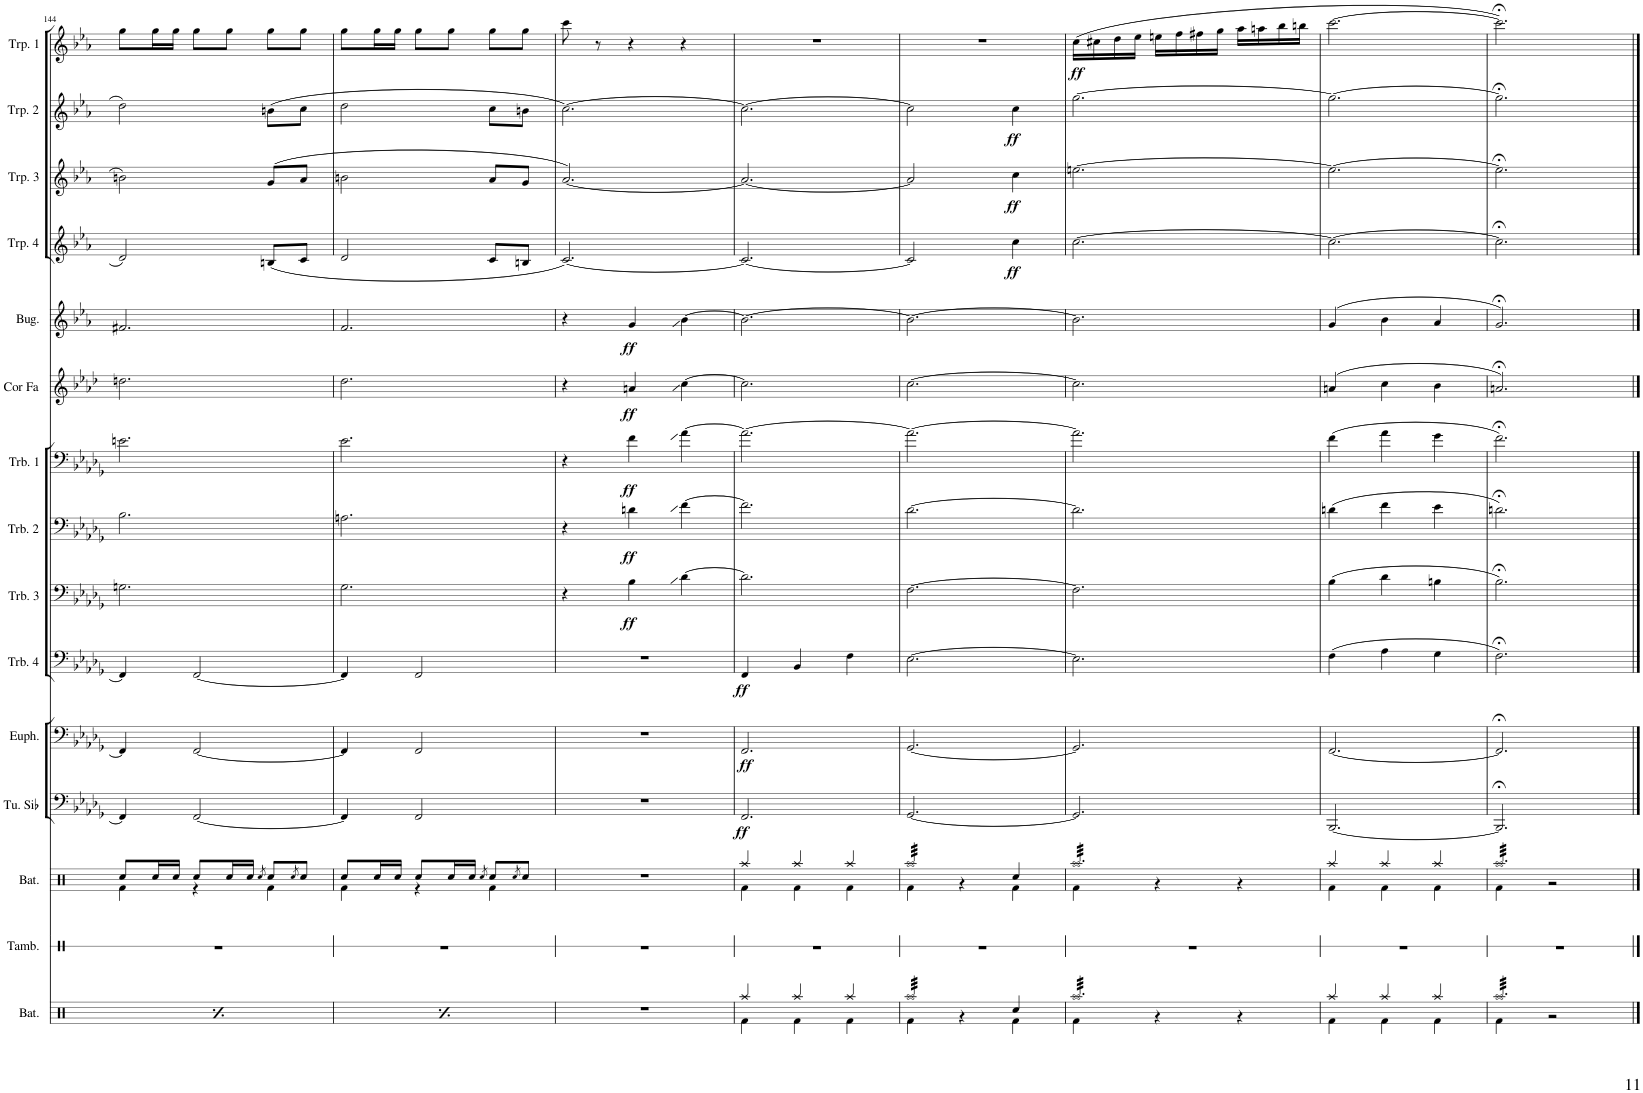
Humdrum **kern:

**kern	**kern	**kern	**kern	**dynam	**kern	**dynam	**kern	**dynam	**kern	**dynam	**kern	**dynam	**kern	**dynam	**kern	**dynam	**kern	**dynam	**kern	**dynam	**kern	**dynam	**kern	**dynam	**kern	**dynam
*part15	*part14	*part13	*part12	*part12	*part11	*part11	*part10	*part10	*part9	*part9	*part8	*part8	*part7	*part7	*part6	*part6	*part5	*part5	*part4	*part4	*part3	*part3	*part2	*part2	*part1	*part1
*staff15	*staff14	*staff13	*staff12	*staff12	*staff11	*staff11	*staff10	*staff10	*staff9	*staff9	*staff8	*staff8	*staff7	*staff7	*staff6	*staff6	*staff5	*staff5	*staff4	*staff4	*staff3	*staff3	*staff2	*staff2	*staff1	*staff1
*I"Batterie	*I"Tambourin	*I"Batterie	*I"Tuba en Sib	*	*I"Euphonium	*	*I"Trombone 4	*	*I"Trombone 3	*	*I"Trombone 2	*	*I"Trombone 1	*	*I"Cor en Fa	*	*I"Bugle	*	*I"Trompette 4	*	*I"Trompette 3	*	*I"Trompette 2	*	*I"Trompette 1	*
*I'Bat.	*I'Tamb.	*I'Bat.	*I'Tu. Sib	*	*I'Euph.	*	*I'Trb. 4	*	*I'Trb. 3	*	*I'Trb. 2	*	*I'Trb. 1	*	*I'Cor Fa	*	*I'Bug.	*	*I'Trp. 4	*	*I'Trp. 3	*	*I'Trp. 2	*	*I'Trp. 1	*
!!LO:PB:g=z
*clefX	*clefX	*clefX	*clefF4	*	*clefF4	*	*clefF4	*	*clefF4	*	*clefF4	*	*clefF4	*	*clefG2	*	*clefG2	*	*clefG2	*	*clefG2	*	*clefG2	*	*clefG2	*
*	*	*	*	*	*	*	*	*	*	*	*	*	*	*	*Trd4c7	*	*Trd1c2	*	*Trd1c2	*	*Trd1c2	*	*Trd1c2	*	*Trd1c2	*
*k[]	*k[]	*k[]	*k[b-e-a-d-g-]	*	*k[b-e-a-d-g-]	*	*k[b-e-a-d-g-]	*	*k[b-e-a-d-g-]	*	*k[b-e-a-d-g-]	*	*k[b-e-a-d-g-]	*	*k[b-e-a-d-]	*	*k[b-e-a-]	*	*k[b-e-a-]	*	*k[b-e-a-]	*	*k[b-e-a-]	*	*k[b-e-a-]	*
*M3/4	*M3/4	*M3/4	*M3/4	*	*M3/4	*	*M3/4	*	*M3/4	*	*M3/4	*	*M3/4	*	*M3/4	*	*M3/4	*	*M3/4	*	*M3/4	*	*M3/4	*	*M3/4	*
=144	=144	=144	=144	=144	=144	=144	=144	=144	=144	=144	=144	=144	=144	=144	=144	=144	=144	=144	=144	=144	=144	=144	=144	=144	=144	=144
*^	*	*^	*	*	*	*	*	*	*	*	*	*	*	*	*	*	*	*	*	*	*	*	*	*	*	*
8Rcc/L	4Rf\	2.r	8Rcc/L	4Rf\	4FF/]	.	4FF/]	.	4FF/]	.	2.Gn\	.	2.B-\	.	2.en\	.	2.ddn\	.	2.f#X/	.	2d/	.	2bn\	.	2dd\	.	8gg\L	.
16Rcc/L	.	.	16Rcc/L	.	.	.	.	.	.	.	.	.	.	.	.	.	.	.	.	.	.	.	.	.	.	.	16gg\L	.
16Rcc/JJ	.	.	16Rcc/JJ	.	.	.	.	.	.	.	.	.	.	.	.	.	.	.	.	.	.	.	.	.	.	.	16gg\JJ	.
8Rcc/L	4r	.	8Rcc/L	4r	[2FF/	.	[2FF/	.	[2FF/	.	.	.	.	.	.	.	.	.	.	.	.	.	.	.	.	.	8gg\L	.
16Rcc/L	.	.	16Rcc/L	.	.	.	.	.	.	.	.	.	.	.	.	.	.	.	.	.	.	.	.	.	.	.	8gg\J	.
16Rcc/JJ	.	.	16Rcc/JJ	.	.	.	.	.	.	.	.	.	.	.	.	.	.	.	.	.	.	.	.	.	.	.	.	.
8qRcc/	.	.	8qRcc/	.	.	.	.	.	.	.	.	.	.	.	.	.	.	.	.	.	.	.	.	.	.	.	.	.
8Rcc/L	4Rf\	.	8Rcc/L	4Rf\	.	.	.	.	.	.	.	.	.	.	.	.	.	.	.	.	(8Bn/L	.	(8g/L	.	(8bn\L	.	8gg\L	.
8qRcc/	.	.	8qRcc/	.	.	.	.	.	.	.	.	.	.	.	.	.	.	.	.	.	.	.	.	.	.	.	.	.
8Rcc/J	.	.	8Rcc/J	.	.	.	.	.	.	.	.	.	.	.	.	.	.	.	.	.	8c/J	.	8a-/J	.	8cc\J	.	8gg\J	.
=145	=145	=145	=145	=145	=145	=145	=145	=145	=145	=145	=145	=145	=145	=145	=145	=145	=145	=145	=145	=145	=145	=145	=145	=145	=145	=145	=145	=145
8Rcc/L	4Rf\	2.r	8Rcc/L	4Rf\	4FF/]	.	4FF/]	.	4FF/]	.	2.G-\	.	2.An\	.	2.e-\	.	2.dd-\	.	2.f/	.	2d/	.	2bn\	.	2dd\	.	8gg\L	.
16Rcc/L	.	.	16Rcc/L	.	.	.	.	.	.	.	.	.	.	.	.	.	.	.	.	.	.	.	.	.	.	.	16gg\L	.
16Rcc/JJ	.	.	16Rcc/JJ	.	.	.	.	.	.	.	.	.	.	.	.	.	.	.	.	.	.	.	.	.	.	.	16gg\JJ	.
8Rcc/L	4r	.	8Rcc/L	4r	2FF/	.	2FF/	.	2FF/	.	.	.	.	.	.	.	.	.	.	.	.	.	.	.	.	.	8gg\L	.
16Rcc/L	.	.	16Rcc/L	.	.	.	.	.	.	.	.	.	.	.	.	.	.	.	.	.	.	.	.	.	.	.	8gg\J	.
16Rcc/JJ	.	.	16Rcc/JJ	.	.	.	.	.	.	.	.	.	.	.	.	.	.	.	.	.	.	.	.	.	.	.	.	.
8qRcc/	.	.	8qRcc/	.	.	.	.	.	.	.	.	.	.	.	.	.	.	.	.	.	.	.	.	.	.	.	.	.
8Rcc/L	4Rf\	.	8Rcc/L	4Rf\	.	.	.	.	.	.	.	.	.	.	.	.	.	.	.	.	8c/L	.	8a-/L	.	8cc\L	.	8gg\L	.
8qRcc/	.	.	8qRcc/	.	.	.	.	.	.	.	.	.	.	.	.	.	.	.	.	.	.	.	.	.	.	.	.	.
8Rcc/J	.	.	8Rcc/J	.	.	.	.	.	.	.	.	.	.	.	.	.	.	.	.	.	8Bn/J	.	8g/J	.	8bn\J	.	8gg\J	.
*v	*v	*	*v	*v	*	*	*	*	*	*	*	*	*	*	*	*	*	*	*	*	*	*	*	*	*	*	*	*
=146	=146	=146	=146	=146	=146	=146	=146	=146	=146	=146	=146	=146	=146	=146	=146	=146	=146	=146	=146	=146	=146	=146	=146	=146	=146	=146
2.r	2.r	2.r	2.r	.	2.r	.	2.r	.	4r	.	4r	.	4r	.	4r	.	4r	.	[2.c/)	.	[2.a-/)	.	[2.cc\)	.	8ccc\	.
.	.	.	.	.	.	.	.	.	.	.	.	.	.	.	.	.	.	.	.	.	.	.	.	.	8r	.
!	!	!	!	!	!	!	!	!	!	!LO:DY:b	!	!LO:DY:b	!	!LO:DY:b	!	!LO:DY:b	!	!LO:DY:b	!	!	!	!	!	!	!	!
.	.	.	.	.	.	.	.	.	4B-\	ff	4dn\	ff	4f\	ff	4an/	ff	4g/	ff	.	.	.	.	.	.	4r	.
.	.	.	.	.	.	.	.	.	[4d-\	.	[4f\	.	[4a-\	.	[4cc\	.	[4b-\	.	.	.	.	.	.	.	4r	.
=147	=147	=147	=147	=147	=147	=147	=147	=147	=147	=147	=147	=147	=147	=147	=147	=147	=147	=147	=147	=147	=147	=147	=147	=147	=147	=147
*^	*	*^	*	*	*	*	*	*	*	*	*	*	*	*	*	*	*	*	*	*	*	*	*	*	*	*
!	!	!	!	!	!	!LO:DY:b	!	!LO:DY:b	!	!LO:DY:b	!	!	!	!	!	!	!	!	!	!	!	!	!	!	!	!	!	!
4Raa/	4Rf\	2.r	4Raa/	4Rf\	2.FF/	ff	2.FF/	ff	4FF/	ff	2.d-\]	.	2.f\]	.	2.a-\_	.	2.cc\]	.	2.b-\_	.	2.c/_	.	2.a-/_	.	2.cc\_	.	2.r	.
4Raa/	4Rf\	.	4Raa/	4Rf\	.	.	.	.	4BB-/	.	.	.	.	.	.	.	.	.	.	.	.	.	.	.	.	.	.	.
4Raa/	4Rf\	.	4Raa/	4Rf\	.	.	.	.	4F\	.	.	.	.	.	.	.	.	.	.	.	.	.	.	.	.	.	.	.
=148	=148	=148	=148	=148	=148	=148	=148	=148	=148	=148	=148	=148	=148	=148	=148	=148	=148	=148	=148	=148	=148	=148	=148	=148	=148	=148	=148	=148
*tremolo	*	*	*	*	*	*	*	*	*	*	*	*	*	*	*	*	*	*	*	*	*	*	*	*	*	*	*	*
*	*	*	*tremolo	*	*	*	*	*	*	*	*	*	*	*	*	*	*	*	*	*	*	*	*	*	*	*	*	*
32Raa/LLL	4Rf\	2.r	32Raa/LLL	4Rf\	[2.GG-/	.	[2.GG-/	.	[2.E-\	.	[2.F\	.	[2.d-\	.	2.a-\_	.	[2.cc\	.	2.b-\_	.	2c/]	.	2a-/]	.	2cc\]	.	2.r	.
32Raa/	.	.	32Raa/	.	.	.	.	.	.	.	.	.	.	.	.	.	.	.	.	.	.	.	.	.	.	.	.	.
32Raa/	.	.	32Raa/	.	.	.	.	.	.	.	.	.	.	.	.	.	.	.	.	.	.	.	.	.	.	.	.	.
32Raa/	.	.	32Raa/	.	.	.	.	.	.	.	.	.	.	.	.	.	.	.	.	.	.	.	.	.	.	.	.	.
32Raa/	.	.	32Raa/	.	.	.	.	.	.	.	.	.	.	.	.	.	.	.	.	.	.	.	.	.	.	.	.	.
32Raa/	.	.	32Raa/	.	.	.	.	.	.	.	.	.	.	.	.	.	.	.	.	.	.	.	.	.	.	.	.	.
32Raa/	.	.	32Raa/	.	.	.	.	.	.	.	.	.	.	.	.	.	.	.	.	.	.	.	.	.	.	.	.	.
32Raa/	.	.	32Raa/	.	.	.	.	.	.	.	.	.	.	.	.	.	.	.	.	.	.	.	.	.	.	.	.	.
32Raa/	4r	.	32Raa/	4r	.	.	.	.	.	.	.	.	.	.	.	.	.	.	.	.	.	.	.	.	.	.	.	.
32Raa/	.	.	32Raa/	.	.	.	.	.	.	.	.	.	.	.	.	.	.	.	.	.	.	.	.	.	.	.	.	.
32Raa/	.	.	32Raa/	.	.	.	.	.	.	.	.	.	.	.	.	.	.	.	.	.	.	.	.	.	.	.	.	.
32Raa/	.	.	32Raa/	.	.	.	.	.	.	.	.	.	.	.	.	.	.	.	.	.	.	.	.	.	.	.	.	.
32Raa/	.	.	32Raa/	.	.	.	.	.	.	.	.	.	.	.	.	.	.	.	.	.	.	.	.	.	.	.	.	.
32Raa/	.	.	32Raa/	.	.	.	.	.	.	.	.	.	.	.	.	.	.	.	.	.	.	.	.	.	.	.	.	.
32Raa/	.	.	32Raa/	.	.	.	.	.	.	.	.	.	.	.	.	.	.	.	.	.	.	.	.	.	.	.	.	.
32Raa/JJJ	.	.	32Raa/JJJ	.	.	.	.	.	.	.	.	.	.	.	.	.	.	.	.	.	.	.	.	.	.	.	.	.
*	*	*	*Xtremolo	*	*	*	*	*	*	*	*	*	*	*	*	*	*	*	*	*	*	*	*	*	*	*	*	*
*Xtremolo	*	*	*	*	*	*	*	*	*	*	*	*	*	*	*	*	*	*	*	*	*	*	*	*	*	*	*	*
!	!	!	!	!	!	!	!	!	!	!	!	!	!	!	!	!	!	!	!	!	!	!LO:DY:b	!	!LO:DY:b	!	!LO:DY:b	!	!
4Rcc/	4Rf\	.	4Rcc/	4Rf\	.	.	.	.	.	.	.	.	.	.	.	.	.	.	.	.	4cc\	ff	4cc\	ff	4cc\	ff	.	.
=149	=149	=149	=149	=149	=149	=149	=149	=149	=149	=149	=149	=149	=149	=149	=149	=149	=149	=149	=149	=149	=149	=149	=149	=149	=149	=149	=149	=149
!	!	!	!	!	!	!	!	!	!	!	!	!	!	!	!	!	!	!	!	!	!	!	!	!	!	!	!	!LO:DY:b
*tremolo	*	*	*	*	*	*	*	*	*	*	*	*	*	*	*	*	*	*	*	*	*	*	*	*	*	*	*	*
*	*	*	*tremolo	*	*	*	*	*	*	*	*	*	*	*	*	*	*	*	*	*	*	*	*	*	*	*	*	*
32Raa/LLL	4Rf\	2.r	32Raa/LLL	4Rf\	2.GG-/]	.	2.GG-/]	.	2.E-\]	.	2.F\]	.	2.d-\]	.	2.a-\]	.	2.cc\]	.	2.b-\]	.	[2.cc\	.	[2.een\	.	[2.gg\	.	(16cc\LL	ff
32Raa/	.	.	32Raa/	.	.	.	.	.	.	.	.	.	.	.	.	.	.	.	.	.	.	.	.	.	.	.	.	.
32Raa/	.	.	32Raa/	.	.	.	.	.	.	.	.	.	.	.	.	.	.	.	.	.	.	.	.	.	.	.	16cc#X\	.
32Raa/	.	.	32Raa/	.	.	.	.	.	.	.	.	.	.	.	.	.	.	.	.	.	.	.	.	.	.	.	.	.
32Raa/	.	.	32Raa/	.	.	.	.	.	.	.	.	.	.	.	.	.	.	.	.	.	.	.	.	.	.	.	16dd\	.
32Raa/	.	.	32Raa/	.	.	.	.	.	.	.	.	.	.	.	.	.	.	.	.	.	.	.	.	.	.	.	.	.
32Raa/	.	.	32Raa/	.	.	.	.	.	.	.	.	.	.	.	.	.	.	.	.	.	.	.	.	.	.	.	16ee-\JJ	.
32Raa/	.	.	32Raa/	.	.	.	.	.	.	.	.	.	.	.	.	.	.	.	.	.	.	.	.	.	.	.	.	.
32Raa/	4r	.	32Raa/	4r	.	.	.	.	.	.	.	.	.	.	.	.	.	.	.	.	.	.	.	.	.	.	16een\LL	.
32Raa/	.	.	32Raa/	.	.	.	.	.	.	.	.	.	.	.	.	.	.	.	.	.	.	.	.	.	.	.	.	.
32Raa/	.	.	32Raa/	.	.	.	.	.	.	.	.	.	.	.	.	.	.	.	.	.	.	.	.	.	.	.	16ff\	.
32Raa/	.	.	32Raa/	.	.	.	.	.	.	.	.	.	.	.	.	.	.	.	.	.	.	.	.	.	.	.	.	.
32Raa/	.	.	32Raa/	.	.	.	.	.	.	.	.	.	.	.	.	.	.	.	.	.	.	.	.	.	.	.	16ff#X\	.
32Raa/	.	.	32Raa/	.	.	.	.	.	.	.	.	.	.	.	.	.	.	.	.	.	.	.	.	.	.	.	.	.
32Raa/	.	.	32Raa/	.	.	.	.	.	.	.	.	.	.	.	.	.	.	.	.	.	.	.	.	.	.	.	16gg\JJ	.
32Raa/	.	.	32Raa/	.	.	.	.	.	.	.	.	.	.	.	.	.	.	.	.	.	.	.	.	.	.	.	.	.
32Raa/	4r	.	32Raa/	4r	.	.	.	.	.	.	.	.	.	.	.	.	.	.	.	.	.	.	.	.	.	.	16aa-\LL	.
32Raa/	.	.	32Raa/	.	.	.	.	.	.	.	.	.	.	.	.	.	.	.	.	.	.	.	.	.	.	.	.	.
32Raa/	.	.	32Raa/	.	.	.	.	.	.	.	.	.	.	.	.	.	.	.	.	.	.	.	.	.	.	.	16aan\	.
32Raa/	.	.	32Raa/	.	.	.	.	.	.	.	.	.	.	.	.	.	.	.	.	.	.	.	.	.	.	.	.	.
32Raa/	.	.	32Raa/	.	.	.	.	.	.	.	.	.	.	.	.	.	.	.	.	.	.	.	.	.	.	.	16bb-\	.
32Raa/	.	.	32Raa/	.	.	.	.	.	.	.	.	.	.	.	.	.	.	.	.	.	.	.	.	.	.	.	.	.
32Raa/	.	.	32Raa/	.	.	.	.	.	.	.	.	.	.	.	.	.	.	.	.	.	.	.	.	.	.	.	16bbn\JJ	.
32Raa/JJJ	.	.	32Raa/JJJ	.	.	.	.	.	.	.	.	.	.	.	.	.	.	.	.	.	.	.	.	.	.	.	.	.
*	*	*	*Xtremolo	*	*	*	*	*	*	*	*	*	*	*	*	*	*	*	*	*	*	*	*	*	*	*	*	*
*Xtremolo	*	*	*	*	*	*	*	*	*	*	*	*	*	*	*	*	*	*	*	*	*	*	*	*	*	*	*	*
=150	=150	=150	=150	=150	=150	=150	=150	=150	=150	=150	=150	=150	=150	=150	=150	=150	=150	=150	=150	=150	=150	=150	=150	=150	=150	=150	=150	=150
4Raa/	4Rf\	2.r	4Raa/	4Rf\	[2.BBB-/	.	[2.FF/	.	(4F\	.	(4B-\	.	(4dn\	.	(4f\	.	(4an/	.	(4g/	.	2.cc\_	.	2.ee\_	.	2.gg\_	.	[2.ccc\	.
4Raa/	4Rf\	.	4Raa/	4Rf\	.	.	.	.	4A-\	.	4d-\	.	4f\	.	4a-\	.	4cc\	.	4b-\	.	.	.	.	.	.	.	.	.
4Raa/	4Rf\	.	4Raa/	4Rf\	.	.	.	.	4G-\	.	4Bn\	.	4e-\	.	4g-\	.	4b-\	.	4a-/	.	.	.	.	.	.	.	.	.
=151	=151	=151	=151	=151	=151	=151	=151	=151	=151	=151	=151	=151	=151	=151	=151	=151	=151	=151	=151	=151	=151	=151	=151	=151	=151	=151	=151	=151
*tremolo	*	*	*	*	*	*	*	*	*	*	*	*	*	*	*	*	*	*	*	*	*	*	*	*	*	*	*	*
*	*	*	*tremolo	*	*	*	*	*	*	*	*	*	*	*	*	*	*	*	*	*	*	*	*	*	*	*	*	*
32Raa/LLL	4Rf\	2.r	32Raa/LLL	4Rf\	2.BBB-;</]	.	2.FF;</]	.	2.F;<\)	.	2.B-;<\)	.	2.dn;<\)	.	2.f;<\)	.	2.an;</)	.	2.g;</)	.	2.cc;<\]	.	2.ee;<\]	.	2.gg;<\]	.	2.ccc;<\])	.
32Raa/	.	.	32Raa/	.	.	.	.	.	.	.	.	.	.	.	.	.	.	.	.	.	.	.	.	.	.	.	.	.
32Raa/	.	.	32Raa/	.	.	.	.	.	.	.	.	.	.	.	.	.	.	.	.	.	.	.	.	.	.	.	.	.
32Raa/	.	.	32Raa/	.	.	.	.	.	.	.	.	.	.	.	.	.	.	.	.	.	.	.	.	.	.	.	.	.
32Raa/	.	.	32Raa/	.	.	.	.	.	.	.	.	.	.	.	.	.	.	.	.	.	.	.	.	.	.	.	.	.
32Raa/	.	.	32Raa/	.	.	.	.	.	.	.	.	.	.	.	.	.	.	.	.	.	.	.	.	.	.	.	.	.
32Raa/	.	.	32Raa/	.	.	.	.	.	.	.	.	.	.	.	.	.	.	.	.	.	.	.	.	.	.	.	.	.
32Raa/	.	.	32Raa/	.	.	.	.	.	.	.	.	.	.	.	.	.	.	.	.	.	.	.	.	.	.	.	.	.
32Raa/	2r	.	32Raa/	2r	.	.	.	.	.	.	.	.	.	.	.	.	.	.	.	.	.	.	.	.	.	.	.	.
32Raa/	.	.	32Raa/	.	.	.	.	.	.	.	.	.	.	.	.	.	.	.	.	.	.	.	.	.	.	.	.	.
32Raa/	.	.	32Raa/	.	.	.	.	.	.	.	.	.	.	.	.	.	.	.	.	.	.	.	.	.	.	.	.	.
32Raa/	.	.	32Raa/	.	.	.	.	.	.	.	.	.	.	.	.	.	.	.	.	.	.	.	.	.	.	.	.	.
32Raa/	.	.	32Raa/	.	.	.	.	.	.	.	.	.	.	.	.	.	.	.	.	.	.	.	.	.	.	.	.	.
32Raa/	.	.	32Raa/	.	.	.	.	.	.	.	.	.	.	.	.	.	.	.	.	.	.	.	.	.	.	.	.	.
32Raa/	.	.	32Raa/	.	.	.	.	.	.	.	.	.	.	.	.	.	.	.	.	.	.	.	.	.	.	.	.	.
32Raa/	.	.	32Raa/	.	.	.	.	.	.	.	.	.	.	.	.	.	.	.	.	.	.	.	.	.	.	.	.	.
32Raa/	.	.	32Raa/	.	.	.	.	.	.	.	.	.	.	.	.	.	.	.	.	.	.	.	.	.	.	.	.	.
32Raa/	.	.	32Raa/	.	.	.	.	.	.	.	.	.	.	.	.	.	.	.	.	.	.	.	.	.	.	.	.	.
32Raa/	.	.	32Raa/	.	.	.	.	.	.	.	.	.	.	.	.	.	.	.	.	.	.	.	.	.	.	.	.	.
32Raa/	.	.	32Raa/	.	.	.	.	.	.	.	.	.	.	.	.	.	.	.	.	.	.	.	.	.	.	.	.	.
32Raa/	.	.	32Raa/	.	.	.	.	.	.	.	.	.	.	.	.	.	.	.	.	.	.	.	.	.	.	.	.	.
32Raa/	.	.	32Raa/	.	.	.	.	.	.	.	.	.	.	.	.	.	.	.	.	.	.	.	.	.	.	.	.	.
32Raa/	.	.	32Raa/	.	.	.	.	.	.	.	.	.	.	.	.	.	.	.	.	.	.	.	.	.	.	.	.	.
32Raa/JJJ	.	.	32Raa/JJJ	.	.	.	.	.	.	.	.	.	.	.	.	.	.	.	.	.	.	.	.	.	.	.	.	.
*	*	*	*Xtremolo	*	*	*	*	*	*	*	*	*	*	*	*	*	*	*	*	*	*	*	*	*	*	*	*	*
*Xtremolo	*	*	*	*	*	*	*	*	*	*	*	*	*	*	*	*	*	*	*	*	*	*	*	*	*	*	*	*
*v	*v	*	*v	*v	*	*	*	*	*	*	*	*	*	*	*	*	*	*	*	*	*	*	*	*	*	*	*	*
==	==	==	==	==	==	==	==	==	==	==	==	==	==	==	==	==	==	==	==	==	==	==	==	==	==	==
*-	*-	*-	*-	*-	*-	*-	*-	*-	*-	*-	*-	*-	*-	*-	*-	*-	*-	*-	*-	*-	*-	*-	*-	*-	*-	*-
